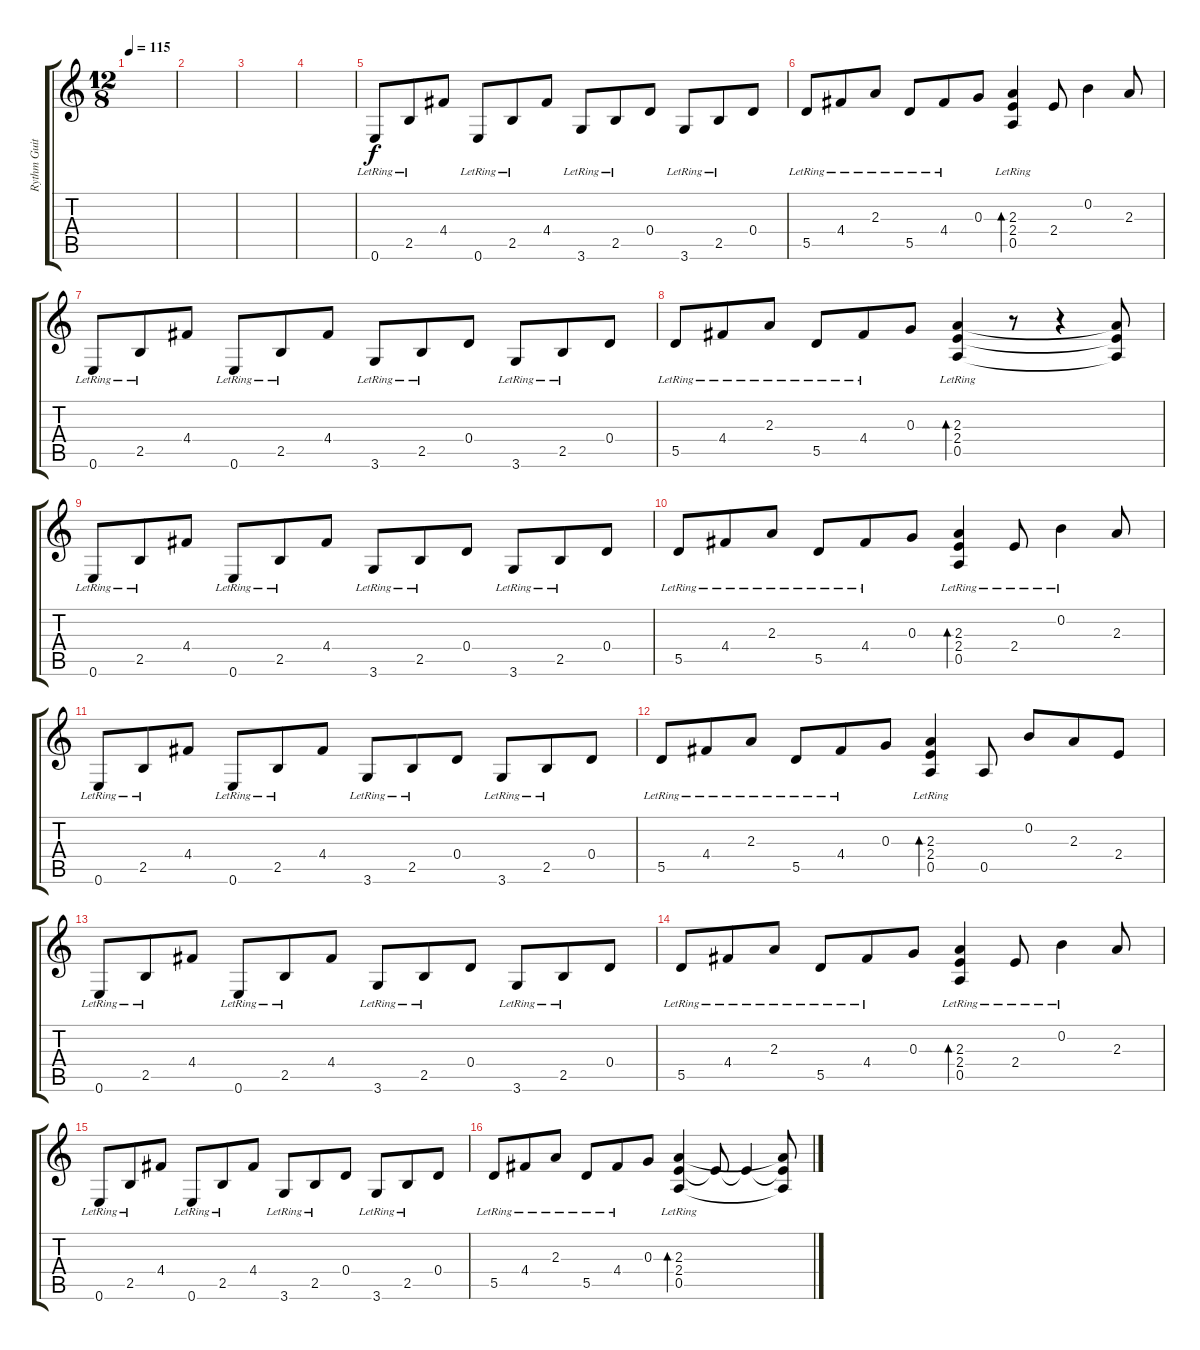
\track ("Rythm Guitar " "Rythm Guit") {instrument acousticguitarsteel}
\staff {score tabs}
\tuning (E4 B3 G3 D3 A2 E2) {hide}
\ts (12 8)
\tempo 115
\clef g2
\ks c
|
|
|
|
0.6{lr}.8 2.5{lr}.8 4.4.8 0.6{lr}.8 2.5{lr}.8 4.4.8 3.6{lr}.8 2.5{lr}.8 0.4.8 3.6{lr}.8 2.5{lr}.8 0.4.8 |
5.5{lr}.8 4.4{lr}.8 2.3{lr}.8 5.5{lr}.8 4.4{lr}.8 0.3.8 (2.3{lr} 2.4 0.5{lr}).4{bd 240} 2.4.8 0.2.4 2.3.8 |
0.6{lr}.8 2.5{lr}.8 4.4.8 0.6{lr}.8 2.5{lr}.8 4.4.8 3.6{lr}.8 2.5{lr}.8 0.4.8 3.6{lr}.8 2.5{lr}.8 0.4.8 |
5.5{lr}.8 4.4{lr}.8 2.3{lr}.8 5.5{lr}.8 4.4{lr}.8 0.3.8 (2.3{lr} 2.4 0.5{lr}).4{bd 240} r.8 r.4 (2.3{t} 2.4{t} 0.5{t}).8 |
0.6{lr}.8 2.5{lr}.8 4.4.8 0.6{lr}.8 2.5{lr}.8 4.4.8 3.6{lr}.8 2.5{lr}.8 0.4.8 3.6{lr}.8 2.5{lr}.8 0.4.8 |
5.5{lr}.8 4.4{lr}.8 2.3{lr}.8 5.5{lr}.8 4.4{lr}.8 0.3.8 (2.3{lr} 2.4 0.5{lr}).4{bd 240} 2.4{lr}.8 0.2{lr}.4 2.3.8 |
0.6{lr}.8 2.5{lr}.8 4.4.8 0.6{lr}.8 2.5{lr}.8 4.4.8 3.6{lr}.8 2.5{lr}.8 0.4.8 3.6{lr}.8 2.5{lr}.8 0.4.8 |
5.5{lr}.8 4.4{lr}.8 2.3{lr}.8 5.5{lr}.8 4.4{lr}.8 0.3.8 (2.3{lr} 2.4 0.5{lr}).4{bd 240} 0.5.8 0.2.8 2.3.8 2.4.8 |
0.6{lr}.8 2.5{lr}.8 4.4.8 0.6{lr}.8 2.5{lr}.8 4.4.8 3.6{lr}.8 2.5{lr}.8 0.4.8 3.6{lr}.8 2.5{lr}.8 0.4.8 |
5.5{lr}.8 4.4{lr}.8 2.3{lr}.8 5.5{lr}.8 4.4{lr}.8 0.3.8 (2.3{lr} 2.4 0.5{lr}).4{bd 240} 2.4{lr}.8 0.2{lr}.4 2.3.8 |
0.6{lr}.8 2.5{lr}.8 4.4.8 0.6{lr}.8 2.5{lr}.8 4.4.8 3.6{lr}.8 2.5{lr}.8 0.4.8 3.6{lr}.8 2.5{lr}.8 0.4.8 |
5.5{lr}.8 4.4{lr}.8 2.3{lr}.8 5.5{lr}.8 4.4{lr}.8 0.3.8 (2.3{lr} 2.4 0.5{lr}).4{bd 240} 2.4{t}.8 2.4{t}.4 (2.3{t} 2.4{t} 0.5{t}).8
